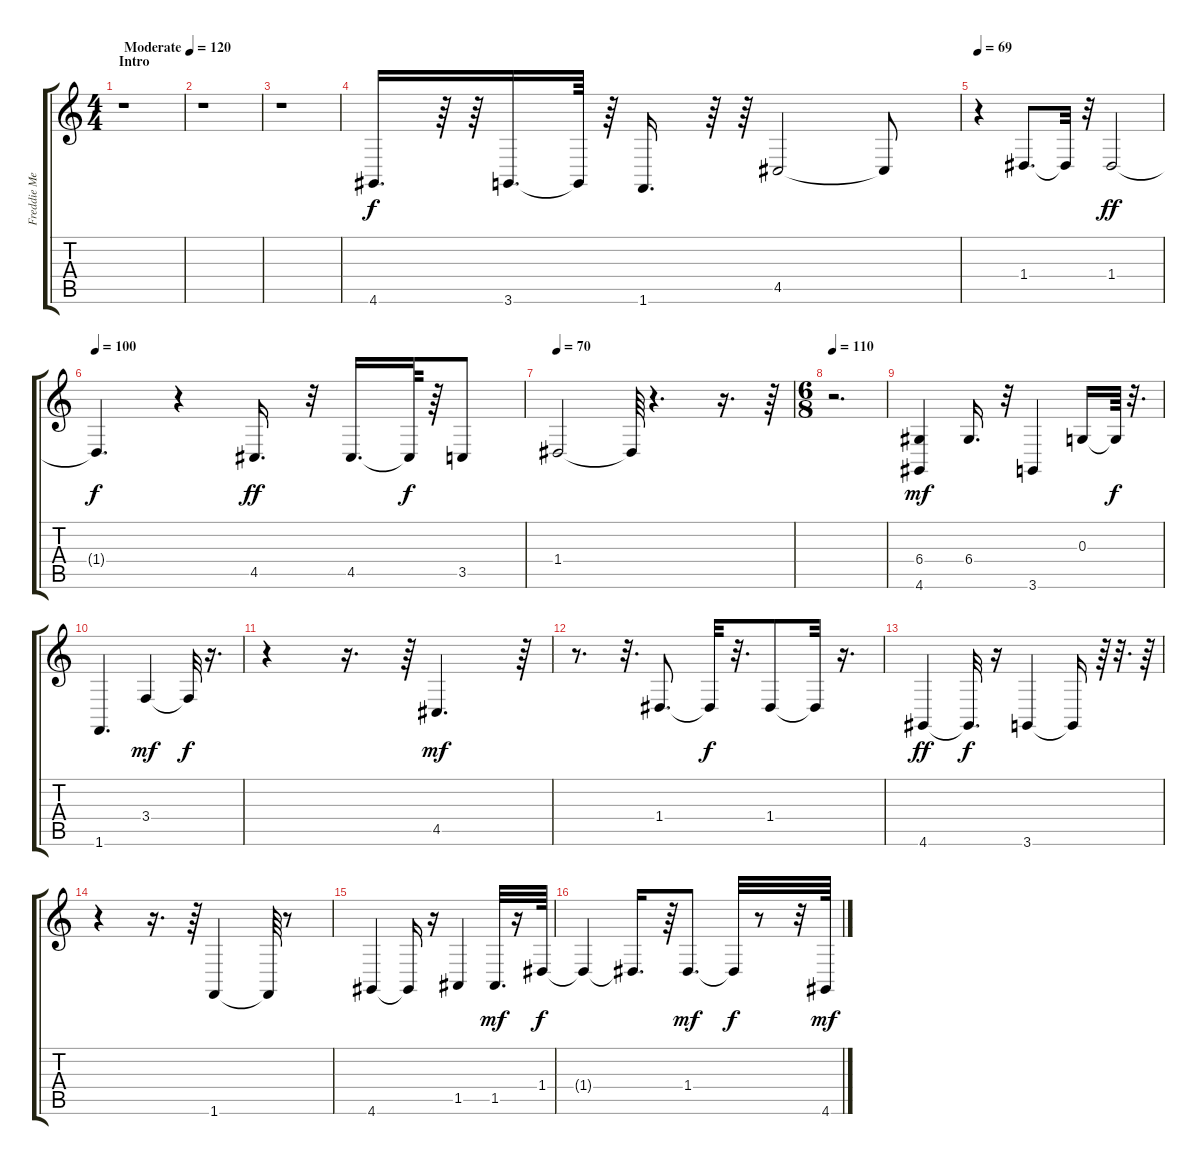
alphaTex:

\track ("Freddie Mercury Piano Bass" "Freddie Me") {instrument acousticgrandpiano}
\staff {score tabs}
\tuning (E4 B3 G3 D3 A2 E2) {hide}
\ts (4 4)
\section ("" "Intro")
\tempo (120 "Moderate")
\tempo 58
\tempo (120 "Moderate")
\clef g2
\ks c
r.1{dy f instrument acousticgrandpiano} |
r.1 |
r.1 |
4.6.16{d} r.64 r.64 3.6.16{d} 3.6{t}.64 r.64 1.6.16{d} r.64 r.64 4.5.2 4.5{t}.8 |
\tempo 69
r.4 1.4.8{d} 1.4{t}.32 r.32 1.4.2{dy ff} |
\tempo 100
1.4{t}.4{d dy f} r.4 4.5.16{d dy ff} r.32 4.5.16{d} 4.5{t}.64{dy f} r.64 3.5.8 |
\tempo 70
1.4.2 1.4{t}.64 r.4{d} r.16{d} r.64 |
\ts (6 8)
\tempo 110
r.2{d} |
(6.4 4.6).4{dy mf} 6.4.16{d} r.32 3.6.4 0.3.16 0.3{t}.64{dy f} r.32{d} |
1.6.4{d} 3.4.4{dy mf} 3.4{t}.32{dy f} r.16{d} |
r.4 r.16{d} r.64 4.5.4{d dy mf} r.64 |
r.8{d} r.32{d} 1.4.8{d} 1.4{t}.32{dy f} r.32{d} 1.4.8 1.4{t}.32 r.16{d} |
4.6.4{dy ff} 4.6{t}.32{d dy f} r.16 3.6.4 3.6{t}.16 r.64 r.32{d} r.64 |
r.4 r.16{d} r.64 1.6.4 1.6{t}.64 r.8 |
4.6.4 4.6{t}.16 r.16 1.5.4 1.5.32{d dy mf} r.16 1.4.64{dy f} |
1.4{t}.4 1.4{t}.16{d} r.64 1.4.8{d dy mf} 1.4{t}.32{dy f} r.8 r.32 4.6.64{dy mf}
